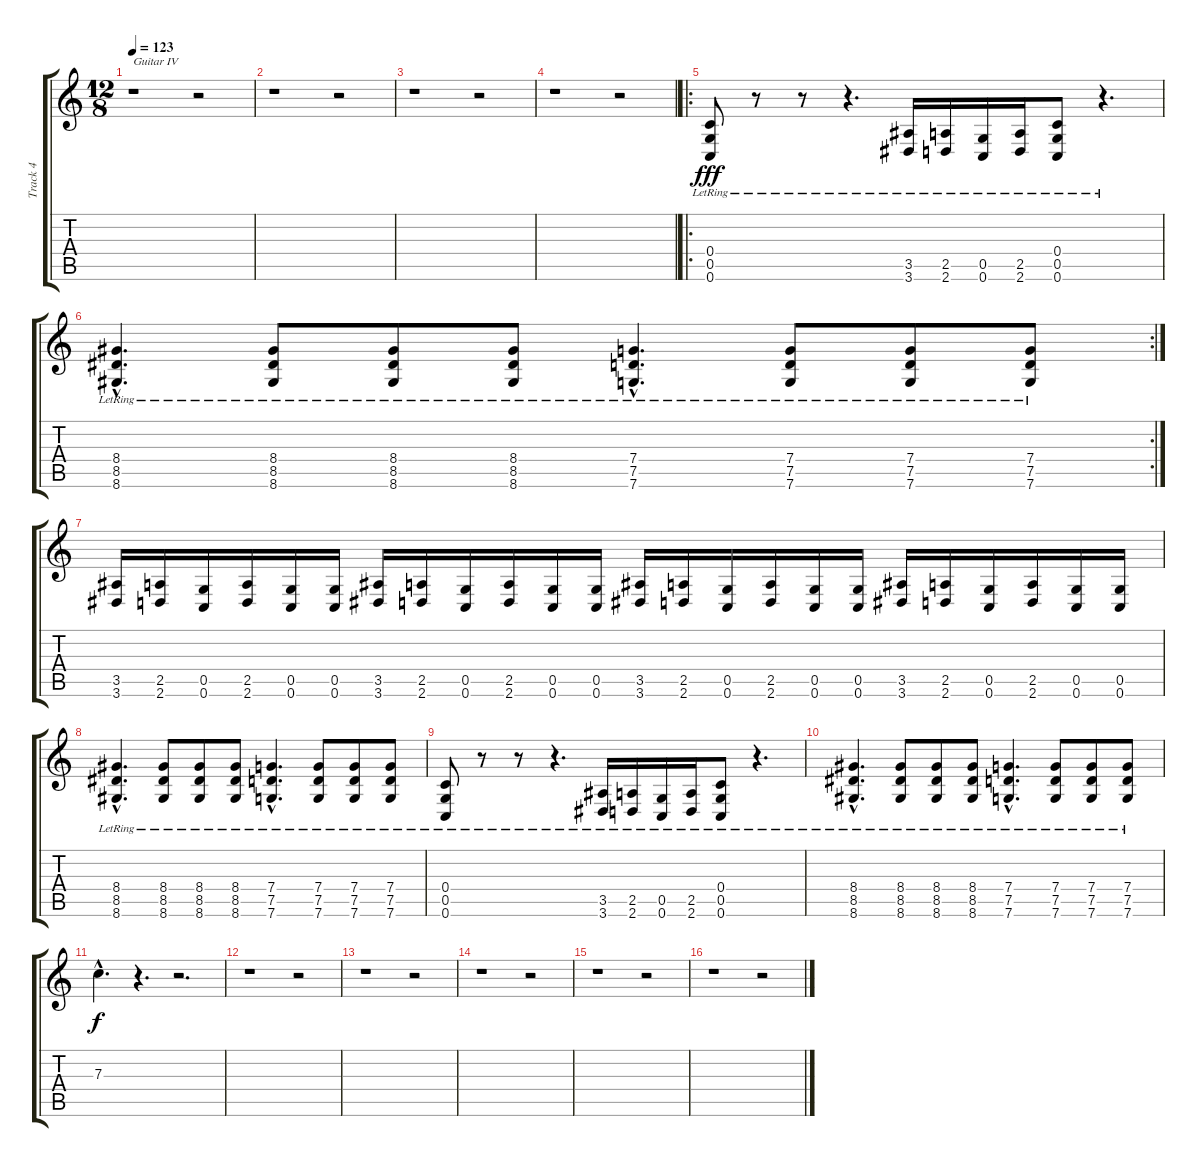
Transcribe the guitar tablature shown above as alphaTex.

\track ("Track 4" "Track 4") {instrument distortionguitar}
\staff {score tabs}
\tuning (D4 A3 F3 C3 G2 C2) {hide}
\ts (12 8)
\tempo 123
\clef g2
\ks c
r.1{txt "Guitar IV" dy fff instrument distortionguitar} r.2 |
r.1 r.2 |
r.1 r.2 |
r.1 r.2 |
\ro
(0.4{lr} 0.5{lr} 0.6{lr}).8 r.8 r.8 r.4{d} (3.5{lr} 3.6{lr}).16 (2.5{lr} 2.6{lr}).16 (0.5{lr} 0.6{lr}).16 (2.5{lr} 2.6{lr}).16 (0.4{lr} 0.5{lr} 0.6{lr}).8 r.4{d} |
\rc 2
(8.4{hac lr} 8.5{hac lr} 8.6{hac lr}).4{d} (8.4{lr} 8.5{lr} 8.6{lr}).8 (8.4{lr} 8.5{lr} 8.6{lr}).8 (8.4{lr} 8.5{lr} 8.6{lr}).8 (7.4{hac lr} 7.5{hac lr} 7.6{hac lr}).4{d} (7.4{lr} 7.5{lr} 7.6{lr}).8 (7.4{lr} 7.5{lr} 7.6{lr}).8 (7.4 7.5{lr} 7.6{lr}).8 |
(3.5 3.6).16 (2.5 2.6).16 (0.5 0.6).16 (2.5 2.6).16 (0.5 0.6).16 (0.5 0.6).16 (3.5 3.6).16 (2.5 2.6).16 (0.5 0.6).16 (2.5 2.6).16 (0.5 0.6).16 (0.5 0.6).16 (3.5 3.6).16 (2.5 2.6).16 (0.5 0.6).16 (2.5 2.6).16 (0.5 0.6).16 (0.5 0.6).16 (3.5 3.6).16 (2.5 2.6).16 (0.5 0.6).16 (2.5 2.6).16 (0.5 0.6).16 (0.5 0.6).16 |
(8.4{hac lr} 8.5{hac lr} 8.6{hac lr}).4{d} (8.4{lr} 8.5{lr} 8.6{lr}).8 (8.4{lr} 8.5{lr} 8.6{lr}).8 (8.4{lr} 8.5{lr} 8.6{lr}).8 (7.4{hac lr} 7.5{hac lr} 7.6{hac lr}).4{d} (7.4{lr} 7.5{lr} 7.6{lr}).8 (7.4{lr} 7.5{lr} 7.6{lr}).8 (7.4 7.5{lr} 7.6{lr}).8 |
(0.4{lr} 0.5{lr} 0.6{lr}).8 r.8 r.8 r.4{d} (3.5{lr} 3.6{lr}).16 (2.5{lr} 2.6{lr}).16 (0.5{lr} 0.6{lr}).16 (2.5{lr} 2.6{lr}).16 (0.4{lr} 0.5{lr} 0.6{lr}).8 r.4{d} |
(8.4{hac lr} 8.5{hac lr} 8.6{hac lr}).4{d} (8.4{lr} 8.5{lr} 8.6{lr}).8 (8.4{lr} 8.5{lr} 8.6{lr}).8 (8.4{lr} 8.5{lr} 8.6{lr}).8 (7.4{hac lr} 7.5{hac lr} 7.6{hac lr}).4{d} (7.4{lr} 7.5{lr} 7.6{lr}).8 (7.4{lr} 7.5{lr} 7.6{lr}).8 (7.4 7.5{lr} 7.6{lr}).8 |
7.3{hac}.4{d dy f} r.4{d} r.2{d} |
r.1 r.2 |
r.1 r.2 |
r.1 r.2 |
r.1 r.2 |
r.1 r.2
